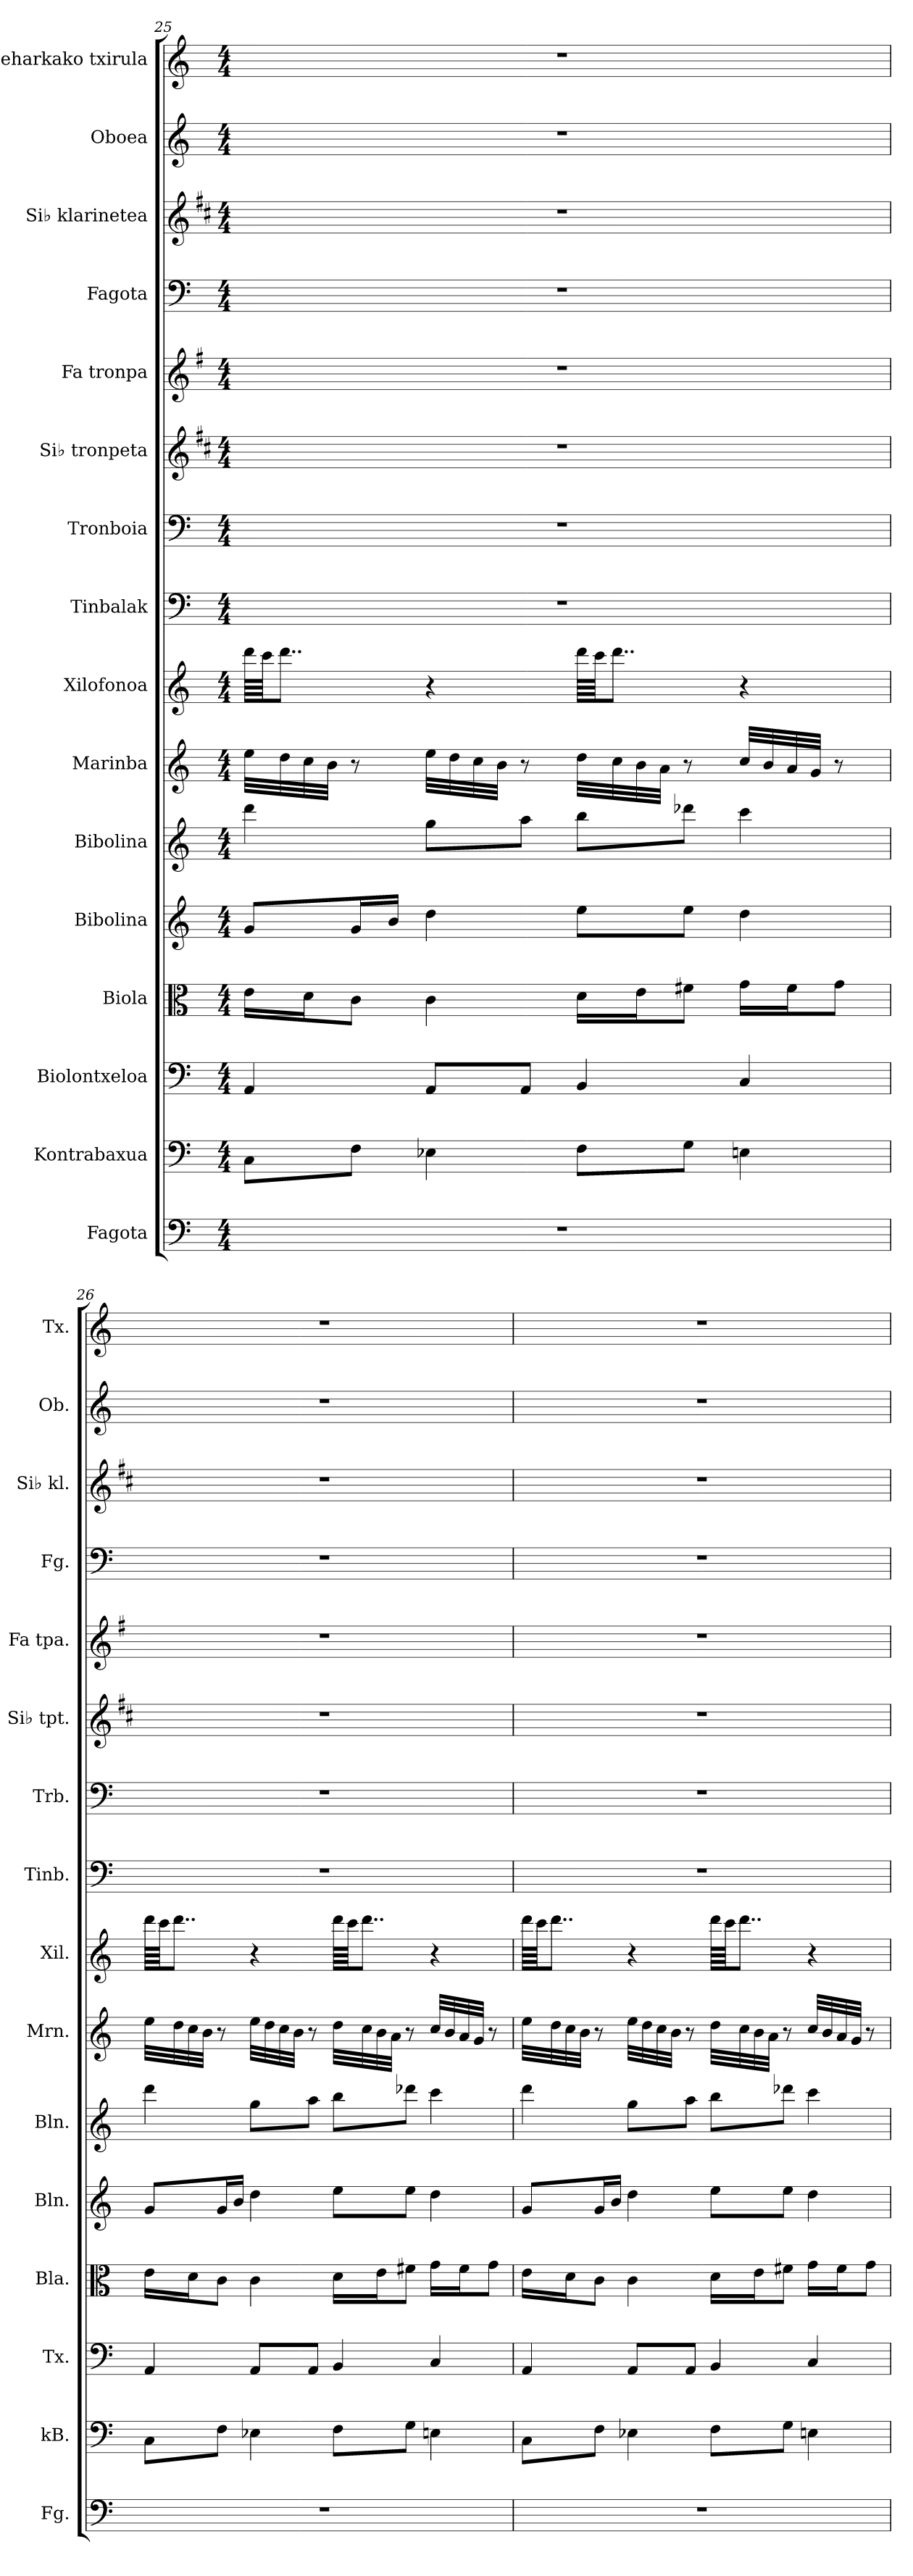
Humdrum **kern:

**kern	**kern	**kern	**kern	**kern	**kern	**kern	**kern	**kern	**kern	**kern	**kern	**kern	**kern	**kern	**kern
*part16	*part15	*part14	*part13	*part12	*part11	*part10	*part9	*part8	*part7	*part6	*part5	*part4	*part3	*part2	*part1
*staff16	*staff15	*staff14	*staff13	*staff12	*staff11	*staff10	*staff9	*staff8	*staff7	*staff6	*staff5	*staff4	*staff3	*staff2	*staff1
*I"Fagota	*I"Kontrabaxua	*I"Biolontxeloa	*I"Biola	*I"Bibolina	*I"Bibolina	*I"Marinba	*I"Xilofonoa	*I"Tinbalak	*I"Tronboia	*I"Si♭ tronpeta	*I"Fa tronpa	*I"Fagota	*I"Si♭ klarinetea	*I"Oboea	*I"Zeharkako txirula
*I'Fg.	*I'kB.	*I'Tx.	*I'Bla.	*I'Bln.	*I'Bln.	*I'Mrn.	*I'Xil.	*I'Tinb.	*I'Trb.	*I'Si♭ tpt.	*I'Fa tpa.	*I'Fg.	*I'Si♭ kl.	*I'Ob.	*I'Tx.
!!LO:PB:g=z
*clefF4	*clefF4	*clefF4	*clefC3	*clefG2	*clefG2	*clefG2	*clefG2	*clefF4	*clefF4	*clefG2	*clefG2	*clefF4	*clefG2	*clefG2	*clefG2
*	*ITrd7c12	*	*	*	*	*	*ITrd-7c-12	*	*	*ITrd1c2	*ITrd4c7	*	*ITrd1c2	*	*
*k[]	*k[]	*k[]	*k[]	*k[]	*k[]	*k[]	*k[]	*k[]	*k[]	*k[]	*k[]	*k[]	*k[]	*k[]	*k[]
*M4/4	*M4/4	*M4/4	*M4/4	*M4/4	*M4/4	*M4/4	*M4/4	*M4/4	*M4/4	*M4/4	*M4/4	*M4/4	*M4/4	*M4/4	*M4/4
=25	=25	=25	=25	=25	=25	=25	=25	=25	=25	=25	=25	=25	=25	=25	=25
1r	8CC\L	4AA/	16e\LL	8g/L	4ddd\	32ee\LLL	64dddd\LLLL	1r	1r	1r	1r	1r	1r	1r	1r
.	.	.	.	.	.	.	64cccc\JJJ	.	.	.	.	.	.	.	.
.	.	.	.	.	.	32dd\	8..dddd\J	.	.	.	.	.	.	.	.
.	.	.	16d\J	.	.	32cc\	.	.	.	.	.	.	.	.	.
.	.	.	.	.	.	32b\JJJ	.	.	.	.	.	.	.	.	.
.	8FF\J	.	8c\J	16g/L	.	8r	.	.	.	.	.	.	.	.	.
.	.	.	.	16b/JJ	.	.	.	.	.	.	.	.	.	.	.
.	4EE-X\	8AA/L	4c\	4dd\	8gg\L	32ee\LLL	4r	.	.	.	.	.	.	.	.
.	.	.	.	.	.	32dd\	.	.	.	.	.	.	.	.	.
.	.	.	.	.	.	32cc\	.	.	.	.	.	.	.	.	.
.	.	.	.	.	.	32b\JJJ	.	.	.	.	.	.	.	.	.
.	.	8AA/J	.	.	8aa\J	8r	.	.	.	.	.	.	.	.	.
.	8FF\L	4BB/	16d\LL	8ee\L	8bb\L	32dd\LLL	64dddd\LLLL	.	.	.	.	.	.	.	.
.	.	.	.	.	.	.	64cccc\JJJ	.	.	.	.	.	.	.	.
.	.	.	.	.	.	32cc\	8..dddd\J	.	.	.	.	.	.	.	.
.	.	.	16e\J	.	.	32b\	.	.	.	.	.	.	.	.	.
.	.	.	.	.	.	32a\JJJ	.	.	.	.	.	.	.	.	.
.	8GG\J	.	8f#X\J	8ee\J	8ddd-X\J	8r	.	.	.	.	.	.	.	.	.
.	4EEn\	4C/	16g\LL	4dd\	4ccc\	32cc/LLL	4r	.	.	.	.	.	.	.	.
.	.	.	.	.	.	32b/	.	.	.	.	.	.	.	.	.
.	.	.	16f#\J	.	.	32a/	.	.	.	.	.	.	.	.	.
.	.	.	.	.	.	32g/JJJ	.	.	.	.	.	.	.	.	.
.	.	.	8g\J	.	.	8r	.	.	.	.	.	.	.	.	.
!!LO:PB:g=z
=26	=26	=26	=26	=26	=26	=26	=26	=26	=26	=26	=26	=26	=26	=26	=26
1r	8CC\L	4AA/	16e\LL	8g/L	4ddd\	32ee\LLL	64dddd\LLLL	1r	1r	1r	1r	1r	1r	1r	1r
.	.	.	.	.	.	.	64cccc\JJJ	.	.	.	.	.	.	.	.
.	.	.	.	.	.	32dd\	8..dddd\J	.	.	.	.	.	.	.	.
.	.	.	16d\J	.	.	32cc\	.	.	.	.	.	.	.	.	.
.	.	.	.	.	.	32b\JJJ	.	.	.	.	.	.	.	.	.
.	8FF\J	.	8c\J	16g/L	.	8r	.	.	.	.	.	.	.	.	.
.	.	.	.	16b/JJ	.	.	.	.	.	.	.	.	.	.	.
.	4EE-X\	8AA/L	4c\	4dd\	8gg\L	32ee\LLL	4r	.	.	.	.	.	.	.	.
.	.	.	.	.	.	32dd\	.	.	.	.	.	.	.	.	.
.	.	.	.	.	.	32cc\	.	.	.	.	.	.	.	.	.
.	.	.	.	.	.	32b\JJJ	.	.	.	.	.	.	.	.	.
.	.	8AA/J	.	.	8aa\J	8r	.	.	.	.	.	.	.	.	.
.	8FF\L	4BB/	16d\LL	8ee\L	8bb\L	32dd\LLL	64dddd\LLLL	.	.	.	.	.	.	.	.
.	.	.	.	.	.	.	64cccc\JJJ	.	.	.	.	.	.	.	.
.	.	.	.	.	.	32cc\	8..dddd\J	.	.	.	.	.	.	.	.
.	.	.	16e\J	.	.	32b\	.	.	.	.	.	.	.	.	.
.	.	.	.	.	.	32a\JJJ	.	.	.	.	.	.	.	.	.
.	8GG\J	.	8f#X\J	8ee\J	8ddd-X\J	8r	.	.	.	.	.	.	.	.	.
.	4EEn\	4C/	16g\LL	4dd\	4ccc\	32cc/LLL	4r	.	.	.	.	.	.	.	.
.	.	.	.	.	.	32b/	.	.	.	.	.	.	.	.	.
.	.	.	16f#\J	.	.	32a/	.	.	.	.	.	.	.	.	.
.	.	.	.	.	.	32g/JJJ	.	.	.	.	.	.	.	.	.
.	.	.	8g\J	.	.	8r	.	.	.	.	.	.	.	.	.
!!LO:PB:g=z
=27	=27	=27	=27	=27	=27	=27	=27	=27	=27	=27	=27	=27	=27	=27	=27
1r	8CC\L	4AA/	16e\LL	8g/L	4ddd\	32ee\LLL	64dddd\LLLL	1r	1r	1r	1r	1r	1r	1r	1r
.	.	.	.	.	.	.	64cccc\JJJ	.	.	.	.	.	.	.	.
.	.	.	.	.	.	32dd\	8..dddd\J	.	.	.	.	.	.	.	.
.	.	.	16d\J	.	.	32cc\	.	.	.	.	.	.	.	.	.
.	.	.	.	.	.	32b\JJJ	.	.	.	.	.	.	.	.	.
.	8FF\J	.	8c\J	16g/L	.	8r	.	.	.	.	.	.	.	.	.
.	.	.	.	16b/JJ	.	.	.	.	.	.	.	.	.	.	.
.	4EE-X\	8AA/L	4c\	4dd\	8gg\L	32ee\LLL	4r	.	.	.	.	.	.	.	.
.	.	.	.	.	.	32dd\	.	.	.	.	.	.	.	.	.
.	.	.	.	.	.	32cc\	.	.	.	.	.	.	.	.	.
.	.	.	.	.	.	32b\JJJ	.	.	.	.	.	.	.	.	.
.	.	8AA/J	.	.	8aa\J	8r	.	.	.	.	.	.	.	.	.
.	8FF\L	4BB/	16d\LL	8ee\L	8bb\L	32dd\LLL	64dddd\LLLL	.	.	.	.	.	.	.	.
.	.	.	.	.	.	.	64cccc\JJJ	.	.	.	.	.	.	.	.
.	.	.	.	.	.	32cc\	8..dddd\J	.	.	.	.	.	.	.	.
.	.	.	16e\J	.	.	32b\	.	.	.	.	.	.	.	.	.
.	.	.	.	.	.	32a\JJJ	.	.	.	.	.	.	.	.	.
.	8GG\J	.	8f#X\J	8ee\J	8ddd-X\J	8r	.	.	.	.	.	.	.	.	.
.	4EEn\	4C/	16g\LL	4dd\	4ccc\	32cc/LLL	4r	.	.	.	.	.	.	.	.
.	.	.	.	.	.	32b/	.	.	.	.	.	.	.	.	.
.	.	.	16f#\J	.	.	32a/	.	.	.	.	.	.	.	.	.
.	.	.	.	.	.	32g/JJJ	.	.	.	.	.	.	.	.	.
.	.	.	8g\J	.	.	8r	.	.	.	.	.	.	.	.	.
=	=	=	=	=	=	=	=	=	=	=	=	=	=	=	=
*-	*-	*-	*-	*-	*-	*-	*-	*-	*-	*-	*-	*-	*-	*-	*-
